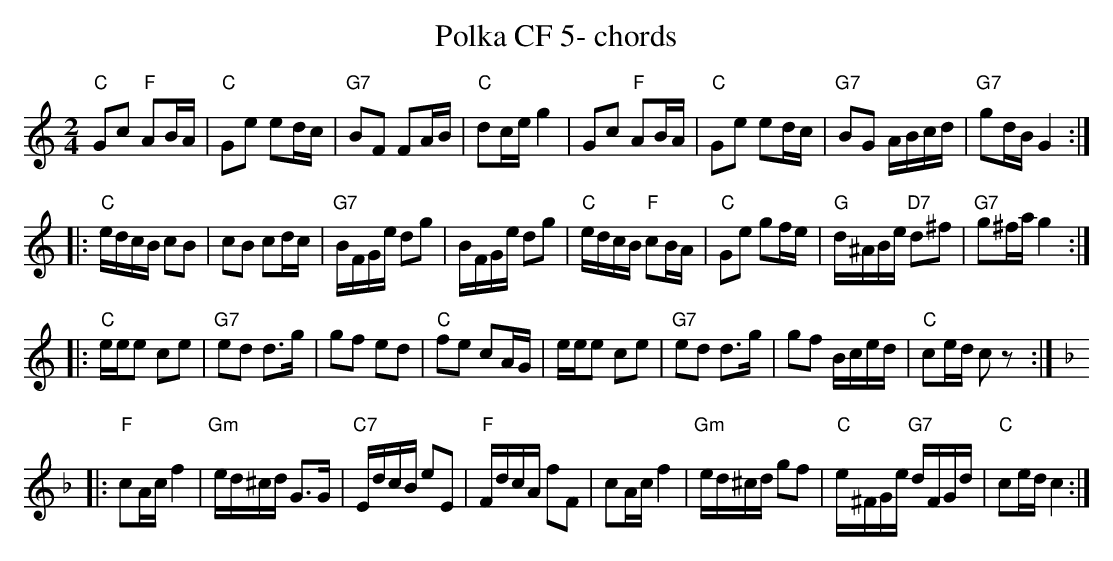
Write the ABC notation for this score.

X:1
T:Polka CF 5- chords
M:2/4
L:1/8
K:Cmaj%%MIDI gchordon
"C"Gc "F"AB/2A/2 | "C"Ge ed/2c/2 | "G7"BF FA/2B/2 | "C"dc/2e/2 g2 | Gc "F"AB/2A/2 | "C"Ge ed/2c/2 | "G7"BG A/2B/2c/2d/2 | "G7"gd/2B/2 G2 ::
"C"e/2d/2c/2B/2 cB | cB cd/2c/2 | "G7"B/2F/2G/2e/2 dg | B/2F/2G/2e/2 dg | "C"e/2d/2c/2B/2 "F"cB/2A/2 | "C"Ge gf/2e/2 | "G"d/2^A/2B/2e/2 "D7"d^f | "G7"g^f/2a/2 g2 ::
"C"e/2e/2e ce | "G7"ed d>g | gf ed | "C"fe cA/2G/2 | e/2e/2e ce | "G7"ed d>g | gf B/2c/2e/2d/2 | "C"ce/2d/2 cz:: [K:Fmaj]
"F"cA/2c/2 f2 | "Gm"e/2d/2^c/2d/2 G>G | "C7"E/2d/2c/2B/2 eE | "F"F/2d/2c/2A/2 fF | cA/2c/2 f2 | "Gm"e/2d/2^c/2d/2 gf | "C"e/2^F/2G/2e/2 "G7"d/2F/2G/2d/2 | "C"ce/2d/2 c2 :|
